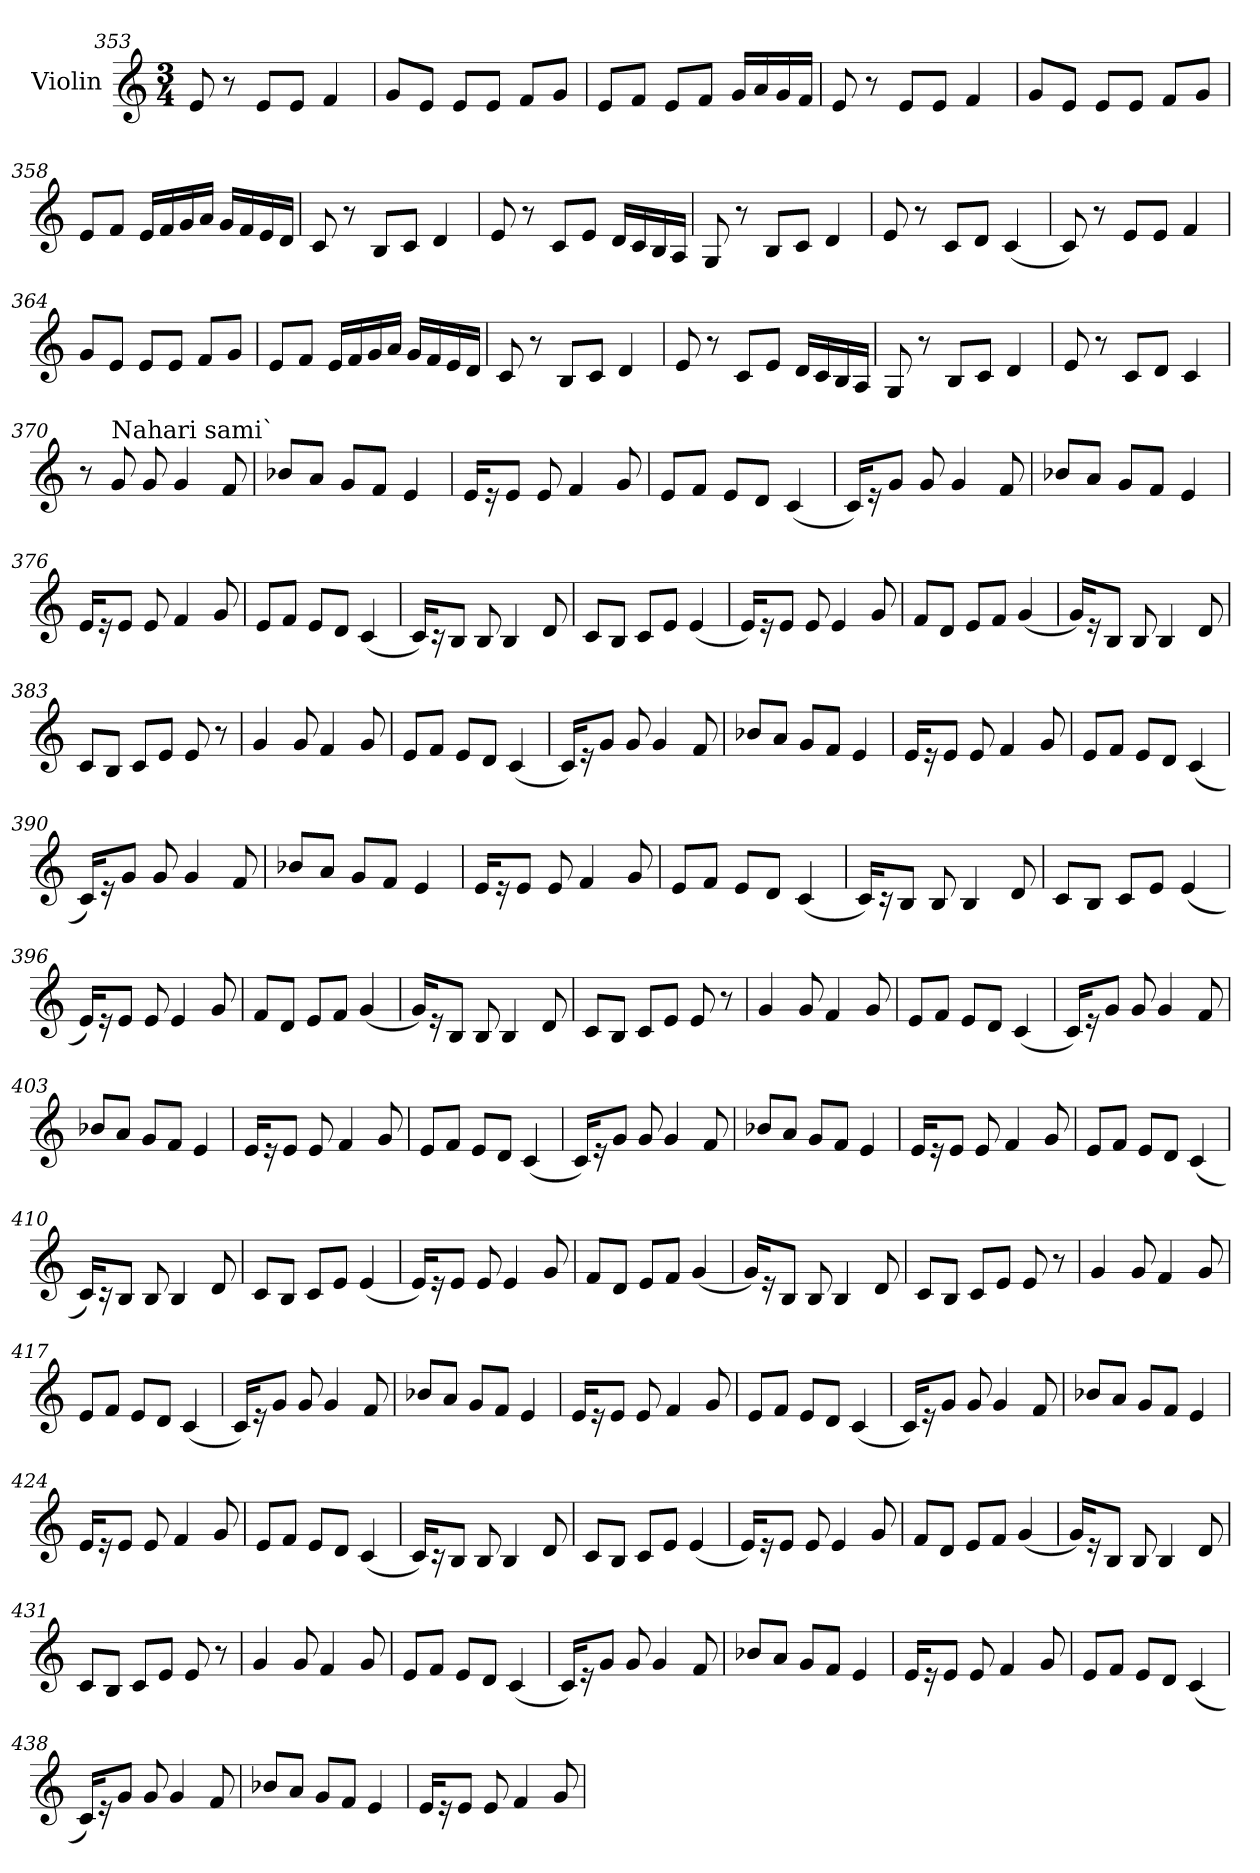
**kern
*part1
*staff1
*I"Violin
*clefG2
*k[]
*M3/4
=353
8e/
8r
8e/L
8e/J
4f/
=354
8g/L
8e/J
8e/L
8e/J
8f/L
8g/J
=355
8e/L
8f/J
8e/L
8f/J
16g/LL
16a/
16g/
16f/JJ
=356
8e/
8r
8e/L
8e/J
4f/
=357
8g/L
8e/J
8e/L
8e/J
8f/L
8g/J
!!LO:LB:g=z
=358
8e/L
8f/J
16e/LL
16f/
16g/
16a/JJ
16g/LL
16f/
16e/
16d/JJ
=359
8c/
8r
8B/L
8c/J
4d/
=360
8e/
8r
8c/L
8e/J
16d/LL
16c/
16B/
16A/JJ
=361
8G/
8r
8B/L
8c/J
4d/
=362
8e/
8r
8c/L
8d/J
(4c/
!!LO:LB:g=z
=363
8c/)
8r
8e/L
8e/J
4f/
=364
8g/L
8e/J
8e/L
8e/J
8f/L
8g/J
=365
8e/L
8f/J
16e/LL
16f/
16g/
16a/JJ
16g/LL
16f/
16e/
16d/JJ
=366
8c/
8r
8B/L
8c/J
4d/
=367
8e/
8r
8c/L
8e/J
16d/LL
16c/
16B/
16A/JJ
!!LO:LB:g=z
=368
8G/
8r
8B/L
8c/J
4d/
=369
8e/
8r
8c/L
8d/J
4c/
=370
8r
!LO:TX:a:t=Nahari sami`
8g/
8g/
4g/
8f/
=371
8b-X/L
8a/J
8g/L
8f/J
4e/
=372
16e/KL
16r
8e/J
8e/
4f/
8g/
=373
8e/L
8f/J
8e/L
8d/J
(4c/
!!LO:LB:g=z
=374
16c/KL)
16r
8g/J
8g/
4g/
8f/
=375
8b-X/L
8a/J
8g/L
8f/J
4e/
=376
16e/KL
16r
8e/J
8e/
4f/
8g/
=377
8e/L
8f/J
8e/L
8d/J
(4c/
=378
16c/KL)
16r
8B/J
8B/
4B/
8d/
=379
8c/L
8B/J
8c/L
8e/J
(4e/
!!LO:LB:g=z
=380
16e/KL)
16r
8e/J
8e/
4e/
8g/
=381
8f/L
8d/J
8e/L
8f/J
(4g/
=382
16g/KL)
16r
8B/J
8B/
4B/
8d/
=383
8c/L
8B/J
8c/L
8e/J
8e/
8r
=384
4g/
8g/
4f/
8g/
=385
8e/L
8f/J
8e/L
8d/J
(4c/
!!LO:PB:g=z
=386
16c/KL)
16r
8g/J
8g/
4g/
8f/
=387
8b-X/L
8a/J
8g/L
8f/J
4e/
=388
16e/KL
16r
8e/J
8e/
4f/
8g/
=389
8e/L
8f/J
8e/L
8d/J
(4c/
=390
16c/KL)
16r
8g/J
8g/
4g/
8f/
=391
8b-X/L
8a/J
8g/L
8f/J
4e/
!!LO:LB:g=z
=392
16e/KL
16r
8e/J
8e/
4f/
8g/
=393
8e/L
8f/J
8e/L
8d/J
(4c/
=394
16c/KL)
16r
8B/J
8B/
4B/
8d/
=395
8c/L
8B/J
8c/L
8e/J
(4e/
=396
16e/KL)
16r
8e/J
8e/
4e/
8g/
=397
8f/L
8d/J
8e/L
8f/J
(4g/
!!LO:LB:g=z
=398
16g/KL)
16r
8B/J
8B/
4B/
8d/
=399
8c/L
8B/J
8c/L
8e/J
8e/
8r
=400
4g/
8g/
4f/
8g/
=401
8e/L
8f/J
8e/L
8d/J
(4c/
=402
16c/KL)
16r
8g/J
8g/
4g/
8f/
=403
8b-X/L
8a/J
8g/L
8f/J
4e/
!!LO:LB:g=z
=404
16e/KL
16r
8e/J
8e/
4f/
8g/
=405
8e/L
8f/J
8e/L
8d/J
(4c/
=406
16c/KL)
16r
8g/J
8g/
4g/
8f/
=407
8b-X/L
8a/J
8g/L
8f/J
4e/
=408
16e/KL
16r
8e/J
8e/
4f/
8g/
=409
8e/L
8f/J
8e/L
8d/J
(4c/
!!LO:LB:g=z
=410
16c/KL)
16r
8B/J
8B/
4B/
8d/
=411
8c/L
8B/J
8c/L
8e/J
(4e/
=412
16e/KL)
16r
8e/J
8e/
4e/
8g/
=413
8f/L
8d/J
8e/L
8f/J
(4g/
=414
16g/KL)
16r
8B/J
8B/
4B/
8d/
!!LO:LB:g=z
=415
8c/L
8B/J
8c/L
8e/J
8e/
8r
=416
4g/
8g/
4f/
8g/
=417
8e/L
8f/J
8e/L
8d/J
(4c/
=418
16c/KL)
16r
8g/J
8g/
4g/
8f/
=419
8b-X/L
8a/J
8g/L
8f/J
4e/
=420
16e/KL
16r
8e/J
8e/
4f/
8g/
!!LO:LB:g=z
=421
8e/L
8f/J
8e/L
8d/J
(4c/
=422
16c/KL)
16r
8g/J
8g/
4g/
8f/
=423
8b-X/L
8a/J
8g/L
8f/J
4e/
=424
16e/KL
16r
8e/J
8e/
4f/
8g/
=425
8e/L
8f/J
8e/L
8d/J
(4c/
=426
16c/KL)
16r
8B/J
8B/
4B/
8d/
!!LO:LB:g=z
=427
8c/L
8B/J
8c/L
8e/J
(4e/
=428
16e/KL)
16r
8e/J
8e/
4e/
8g/
=429
8f/L
8d/J
8e/L
8f/J
(4g/
=430
16g/KL)
16r
8B/J
8B/
4B/
8d/
=431
8c/L
8B/J
8c/L
8e/J
8e/
8r
=432
4g/
8g/
4f/
8g/
!!LO:PB:g=z
=433
8e/L
8f/J
8e/L
8d/J
(4c/
=434
16c/KL)
16r
8g/J
8g/
4g/
8f/
=435
8b-X/L
8a/J
8g/L
8f/J
4e/
=436
16e/KL
16r
8e/J
8e/
4f/
8g/
=437
8e/L
8f/J
8e/L
8d/J
(4c/
=438
16c/KL)
16r
8g/J
8g/
4g/
8f/
!!LO:LB:g=z
=439
8b-X/L
8a/J
8g/L
8f/J
4e/
=440
16e/KL
16r
8e/J
8e/
4f/
8g/
=
*-
